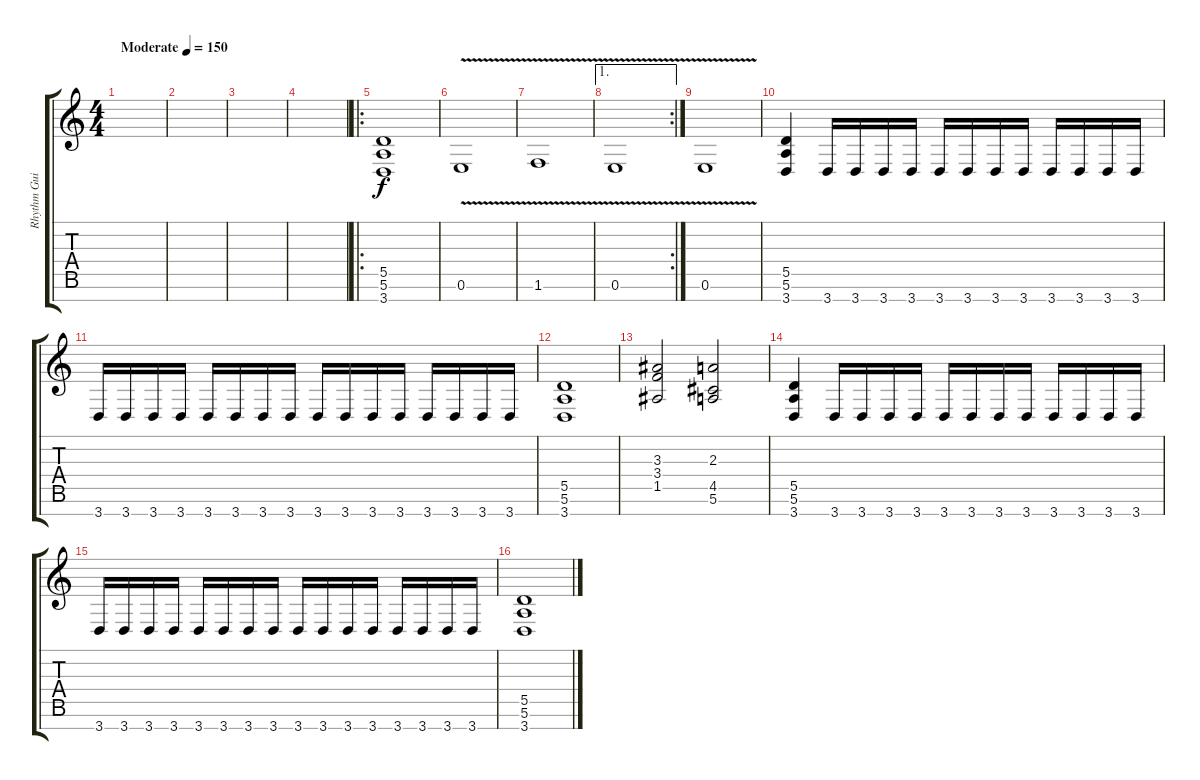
\track ("Rhythm Guitar" "Rhythm Gui") {instrument overdrivenguitar}
\staff {score tabs}
\tuning (E4 B3 G3 D3 A2 E2 B1) {hide}
\ts (4 4)
\tempo (150 "Moderate")
\clef g2
\ks c
|
|
|
|
\ro
(5.5 5.6 3.7).1 |
0.6{v}.1 |
1.6{v}.1 |
\ae 1
\rc 2
0.6{v}.1 |
0.6{v}.1 |
(5.5 5.6 3.7).4 3.7.16 3.7.16 3.7.16 3.7.16 3.7.16 3.7.16 3.7.16 3.7.16 3.7.16 3.7.16 3.7.16 3.7.16 |
3.7.16 3.7.16 3.7.16 3.7.16 3.7.16 3.7.16 3.7.16 3.7.16 3.7.16 3.7.16 3.7.16 3.7.16 3.7.16 3.7.16 3.7.16 3.7.16 |
(5.5 5.6 3.7).1 |
(3.3 3.4 1.5).2 (2.3 4.5 5.6).2 |
(5.5 5.6 3.7).4 3.7.16 3.7.16 3.7.16 3.7.16 3.7.16 3.7.16 3.7.16 3.7.16 3.7.16 3.7.16 3.7.16 3.7.16 |
3.7.16 3.7.16 3.7.16 3.7.16 3.7.16 3.7.16 3.7.16 3.7.16 3.7.16 3.7.16 3.7.16 3.7.16 3.7.16 3.7.16 3.7.16 3.7.16 |
(5.5 5.6 3.7).1
